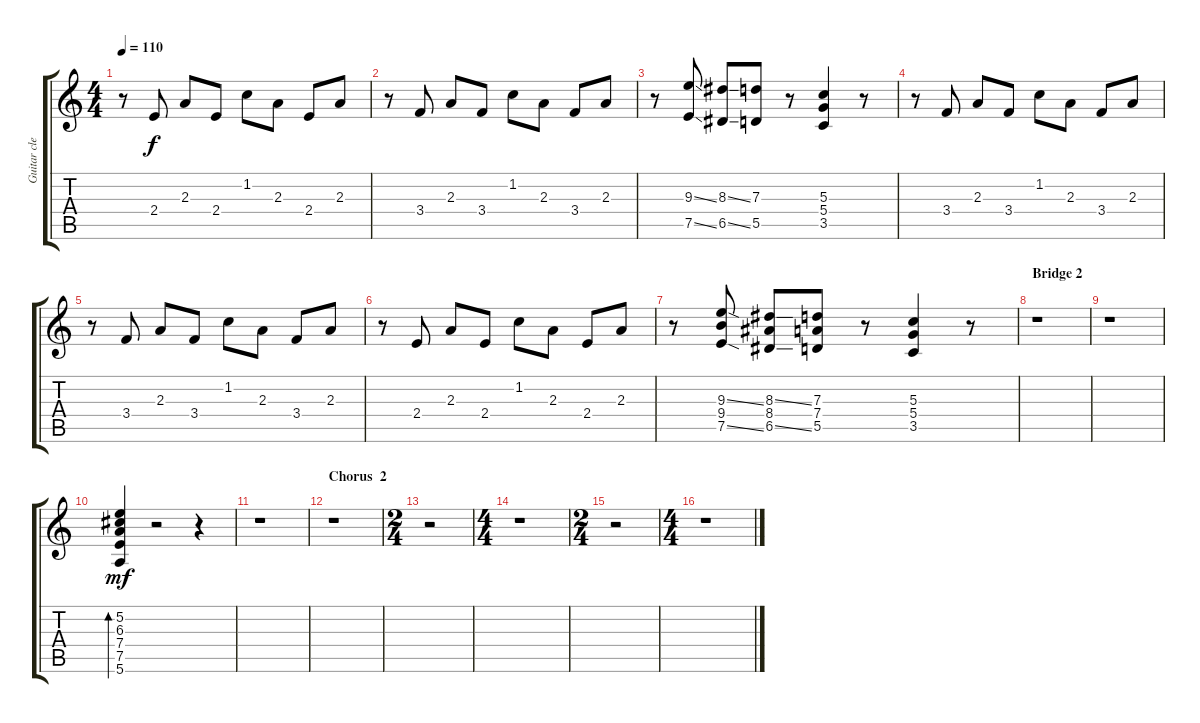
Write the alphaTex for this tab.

\track ("Guitar clean" "Guitar cle") {instrument electricguitarclean}
\staff {score tabs}
\tuning (E4 B3 G3 D3 A2 E2) {hide}
\ts (4 4)
\tempo 110
\clef g2
\ks c
r.8{dy f} 2.4.8 2.3.8 2.4.8 1.2.8 2.3.8 2.4.8 2.3.8 |
r.8 3.4.8 2.3.8 3.4.8 1.2.8 2.3.8 3.4.8 2.3.8 |
r.8 (9.3{ss} 7.5{ss}).8 (8.3{ss} 6.5{ss}).8 (7.3 5.5).8 r.8 (5.3 5.4 3.5).4 r.8 |
r.8 3.4.8 2.3.8 3.4.8 1.2.8 2.3.8 3.4.8 2.3.8 |
r.8 3.4.8 2.3.8 3.4.8 1.2.8 2.3.8 3.4.8 2.3.8 |
r.8 2.4.8 2.3.8 2.4.8 1.2.8 2.3.8 2.4.8 2.3.8 |
r.8 (9.3{ss} 9.4 7.5{ss}).8 (8.3{ss} 8.4 6.5{ss}).8 (7.3 7.4 5.5).8 r.8 (5.3 5.4 3.5).4 r.8 |
\section ("" "Bridge 2")
r.1 |
r.1 |
(5.2 6.3 7.4 7.5 5.6).4{bd 480 dy mf} r.2 r.4 |
r.1 |
\section ("" "Chorus  2")
r.1 |
\ts (2 4)
r.2 |
\ts (4 4)
r.1 |
\ts (2 4)
r.2 |
\ts (4 4)
r.1
